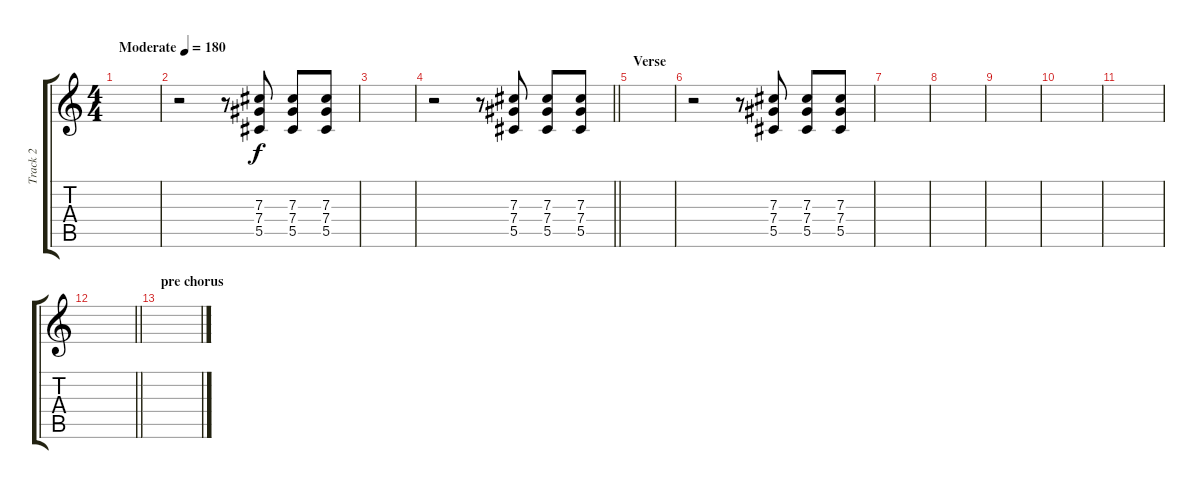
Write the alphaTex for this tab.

\track ("Track 2" "Track 2") {instrument overdrivenguitar}
\staff {score tabs}
\tuning (Eb4 Bb3 Gb3 Db3 Ab2 Eb2) {hide}
\ts (4 4)
\tempo (180 "Moderate")
\clef g2
\ks c
|
r.2 r.8 (7.3 7.4 5.5).8 (7.3 7.4 5.5).8 (7.3 7.4 5.5).8 |
|
\barLineRight lightlight
r.2 r.8 (7.3 7.4 5.5).8 (7.3 7.4 5.5).8 (7.3 7.4 5.5).8 |
\section ("" "Verse")
|
r.2 r.8 (7.3 7.4 5.5).8 (7.3 7.4 5.5).8 (7.3 7.4 5.5).8 |
|
|
|
|
|
\barLineRight lightlight
|
\section ("" "pre chorus")
